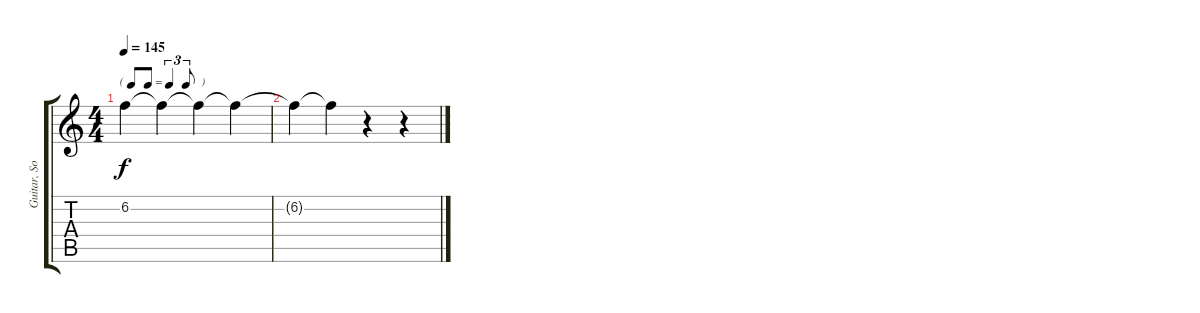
\track ("Guitar, Solo" "Guitar, So") {instrument distortionguitar}
\staff {score tabs}
\tuning (E4 B3 G3 D3 A2 E2) {hide}
\ts (4 4)
\tf triplet8th
\tempo 145
\clef g2
\ks c
6.2{t}.4{dy f} 6.2{t}.4 6.2{t}.4 6.2{t}.4 |
6.2{t}.4 6.2{t}.4 r.4 r.4
